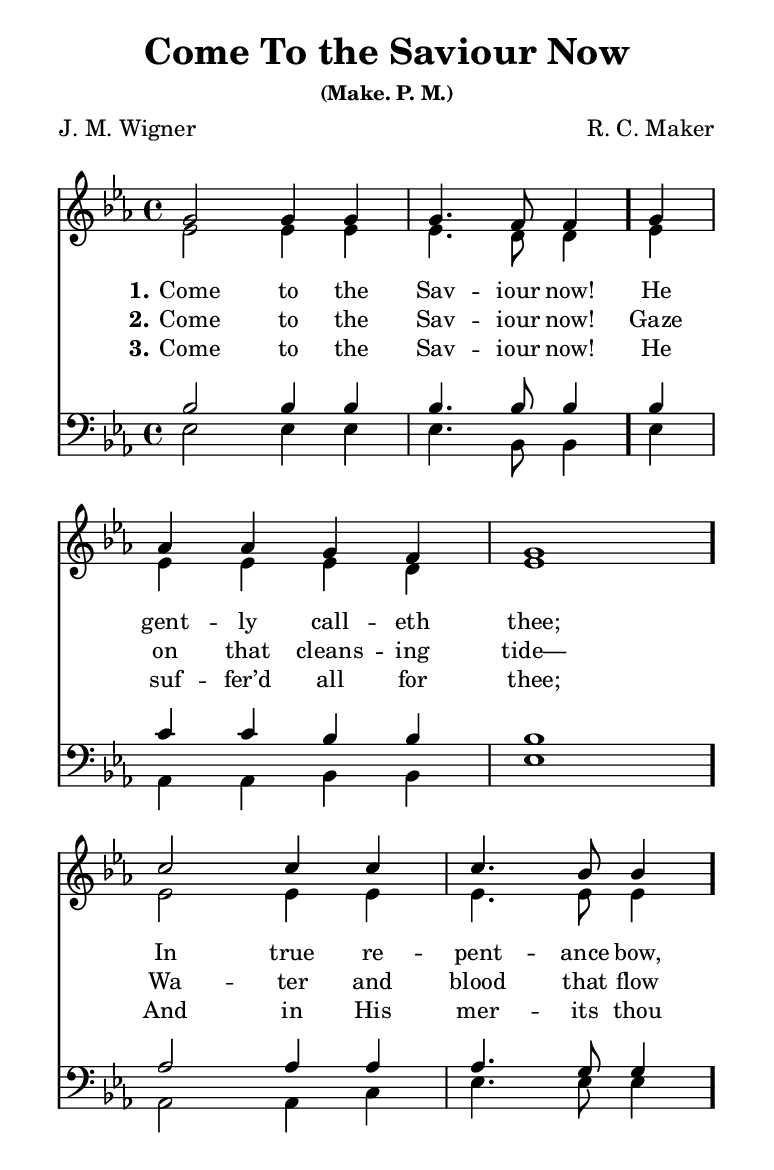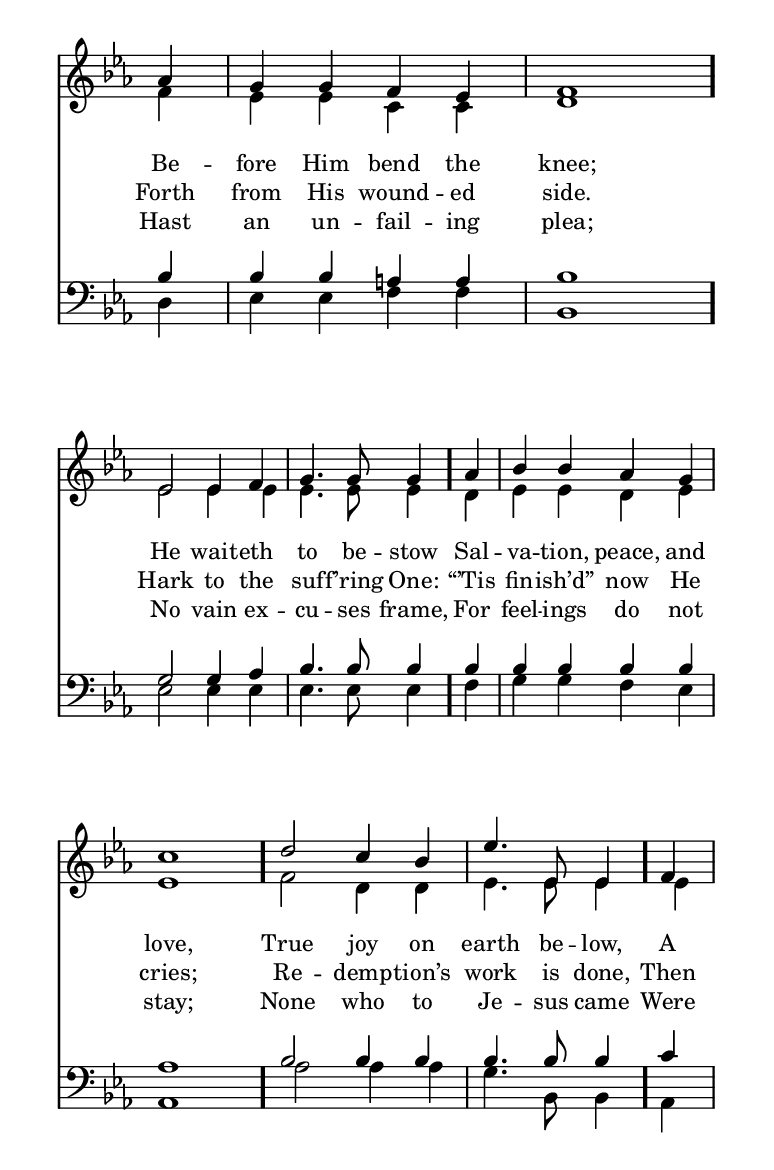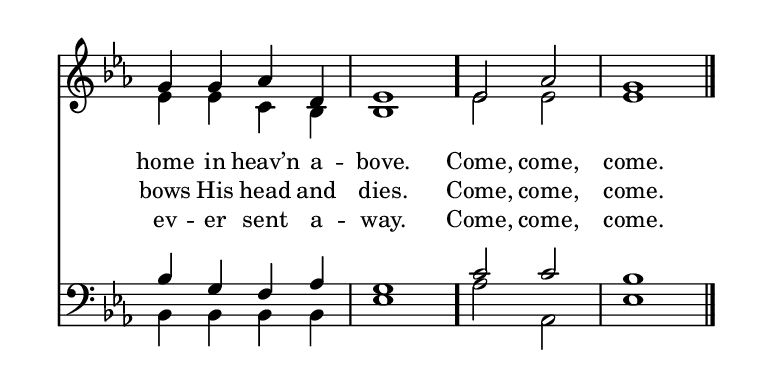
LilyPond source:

\include "common/global.ily"
\paper {
  \include "common/paper.ily"
  %ragged-bottom = ##t
  %ragged-last-bottom = ##t
  %systems-per-page = ##f
  %page-count = ##f
}

\header{
  title = "Come To the Saviour Now"
  subsubtitle = "(Make. P. M.)"
  %meter = "P.M."
  poet = "J. M. Wigner"
  composer = "R. C. Maker"
  %copyright = ""
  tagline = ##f
}

% for fermata in MIDI
ta = { \tempo 4=104 }
tb = { \tempo 4=52  }

patternAA = { c2 c4 c4 | c4. c8 c4 }
patternBA = { c4 | c4 c4 c4 c4 | c1 }
patternCA = { c4 | c4 c4 c4 c4 | c1 }
patternDA = { c2 c2 | c1 }

global = {
  \include "common/overrides.ily"
  \override Staff.TimeSignature.style = #'()
  \time 4/4
  \override Score.MetronomeMark.transparent = ##t % hide all fermata changes too
  \ta
  \key ees \major
  %\partial 4
  \autoBeamOff
}

notesSoprano = {
\global
\relative c'' {

  \changePitch \patternAA { g g g | g f f }
  \changePitch \patternBA { g | aes aes g f | g }
  \changePitch \patternAA { c c c | c bes bes }
  \changePitch \patternBA { aes | g g f ees | f }

  \changePitch \patternAA { ees ees f | g g g }
  \changePitch \patternCA { aes | bes bes aes g | c }
  \changePitch \patternAA { d c bes | ees ees, ees }
  \changePitch \patternCA { f | g g aes d, | ees }
  \changePitch \patternDA { ees aes | g }

  \bar "|."

}
}

notesAlto = {
\global
\relative e' {

  \changePitch \patternAA { ees ees ees | ees d d }
  \changePitch \patternBA { ees | ees ees ees d | ees }
  \changePitch \patternAA { ees ees ees | ees ees ees }
  \changePitch \patternBA { f | ees ees c c | d }

  \changePitch \patternAA { ees ees ees | ees ees ees }
  \changePitch \patternCA { d | ees ees d ees | ees }
  \changePitch \patternAA { f d d | ees ees ees }
  \changePitch \patternCA { ees | ees ees c bes | bes }
  \changePitch \patternDA { ees ees | ees }

}
}

notesTenor = {
\global
\relative a {

  \changePitch \patternAA { bes bes bes | bes bes bes }
  \changePitch \patternBA { bes | c c bes bes | bes }
  \changePitch \patternAA { aes aes aes | aes g g }
  \changePitch \patternBA { bes | bes bes a a | bes }

  \changePitch \patternAA { g g aes | bes bes bes }
  \changePitch \patternCA { bes | bes bes bes bes | aes }
  \changePitch \patternAA { bes bes bes | bes bes bes }
  \changePitch \patternCA { c | bes g f aes | g }
  \changePitch \patternDA { c c | bes }

}
}

notesBass = {
\global
\relative f {

  \changePitch \patternAA { ees ees ees | ees bes bes }
  \changePitch \patternBA { ees | aes, aes bes bes | ees }
  \changePitch \patternAA { aes, aes c | ees ees ees }
  \changePitch \patternBA { d | ees ees f f | bes, }

  \changePitch \patternAA { ees ees ees | ees ees ees }
  \changePitch \patternCA { f | g g f ees | aes, }
  \changePitch \patternAA { aes' aes aes | g bes, bes }
  \changePitch \patternCA { aes | bes bes bes bes | ees }
  \changePitch \patternDA { aes aes, | ees' }

}
}

wordsA = \lyricmode {
\set stanza = "1."

Come to the Sav -- iour now! \bar "."
He gent -- ly call -- eth thee; \bar "." \break
In true re -- pent -- ance bow, \bar "."
Be -- fore Him bend the knee; \bar "." \break
He wait -- eth to be -- stow \bar "."
Sal -- va -- tion, peace, and love, \bar "."
True joy on earth be -- low, \bar "."
A home in heav’n a -- bove. \bar "."
Come, come, come. \bar "."

}

wordsB = \lyricmode {
\set stanza = "2."

Come to the Sav -- iour now!
Gaze on that cleans -- ing tide—
Wa -- ter and blood that flow
Forth from His wound -- ed side.
Hark to the suf -- f’ring One:
“’Tis fin -- ish’d” now He cries;
Re -- demp -- tion’s work is done,
Then bows His head and dies.
Come, come, come.

}

wordsC = \lyricmode {
\set stanza = "3."

Come to the Sav -- iour now!
He suf -- fer’d all for thee;
And in His mer -- its thou
Hast an un -- fail -- ing plea;
No vain ex -- cu -- ses frame,
For feel -- ings do not stay;
None who to Je -- sus came
Were ev -- er sent a -- way.
Come, come, come.

}

\score {
  \context ChoirStaff <<
    \context Staff = upper <<
      \set ChoirStaff.systemStartDelimiter = #'SystemStartBar
      \context Voice  = sopranos { \voiceOne << \notesSoprano >> }
      \context Voice  = altos { \voiceTwo << \notesAlto >> }
      \context Lyrics = one   \lyricsto sopranos \wordsA
      \context Lyrics = two   \lyricsto sopranos \wordsB
      \context Lyrics = three \lyricsto sopranos \wordsC
    >>
    \context Staff = men <<
      \clef bass
      \context Voice  = tenors { \voiceOne << \notesTenor >> }
      \context Voice  = basses { \voiceTwo << \notesBass >> }
    >>
  >>
  \layout {
    \include "common/layout.ily"
  }
  \midi{
    \include "common/midi.ily"
  }
}

\version "2.18.0"  % necessary for upgrading to future LilyPond versions.

% vi:set et ts=2 sw=2 ai nocindent syntax=lilypond
